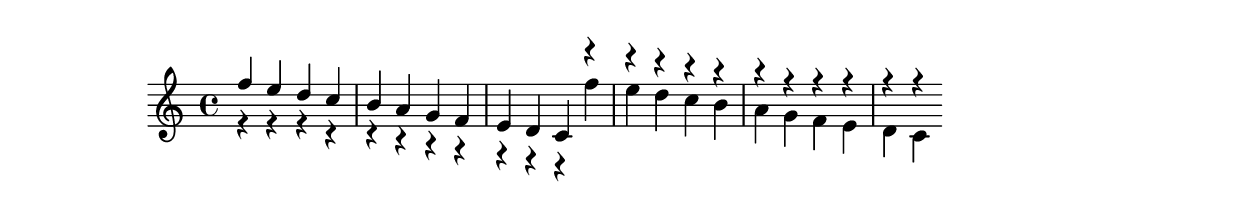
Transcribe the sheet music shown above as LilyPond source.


\header {

  texidoc = "In rest-note collisions, the rest moves in discrete
  steps, and inside the staff, it moves in whole staff spaces."

	}


\version "2.11.51"
\new Staff {

  <<
    \relative c'' {
      f e d c b a g f e d c
    }
    \\
    {
      r4 r r r r r r r r r r
    }
  >>
  <<
    {
      r4 r r r r r r r r r r
    }
    \\
    \relative c'' {
      f e d c b a g f e d c
    }
  >>
}
